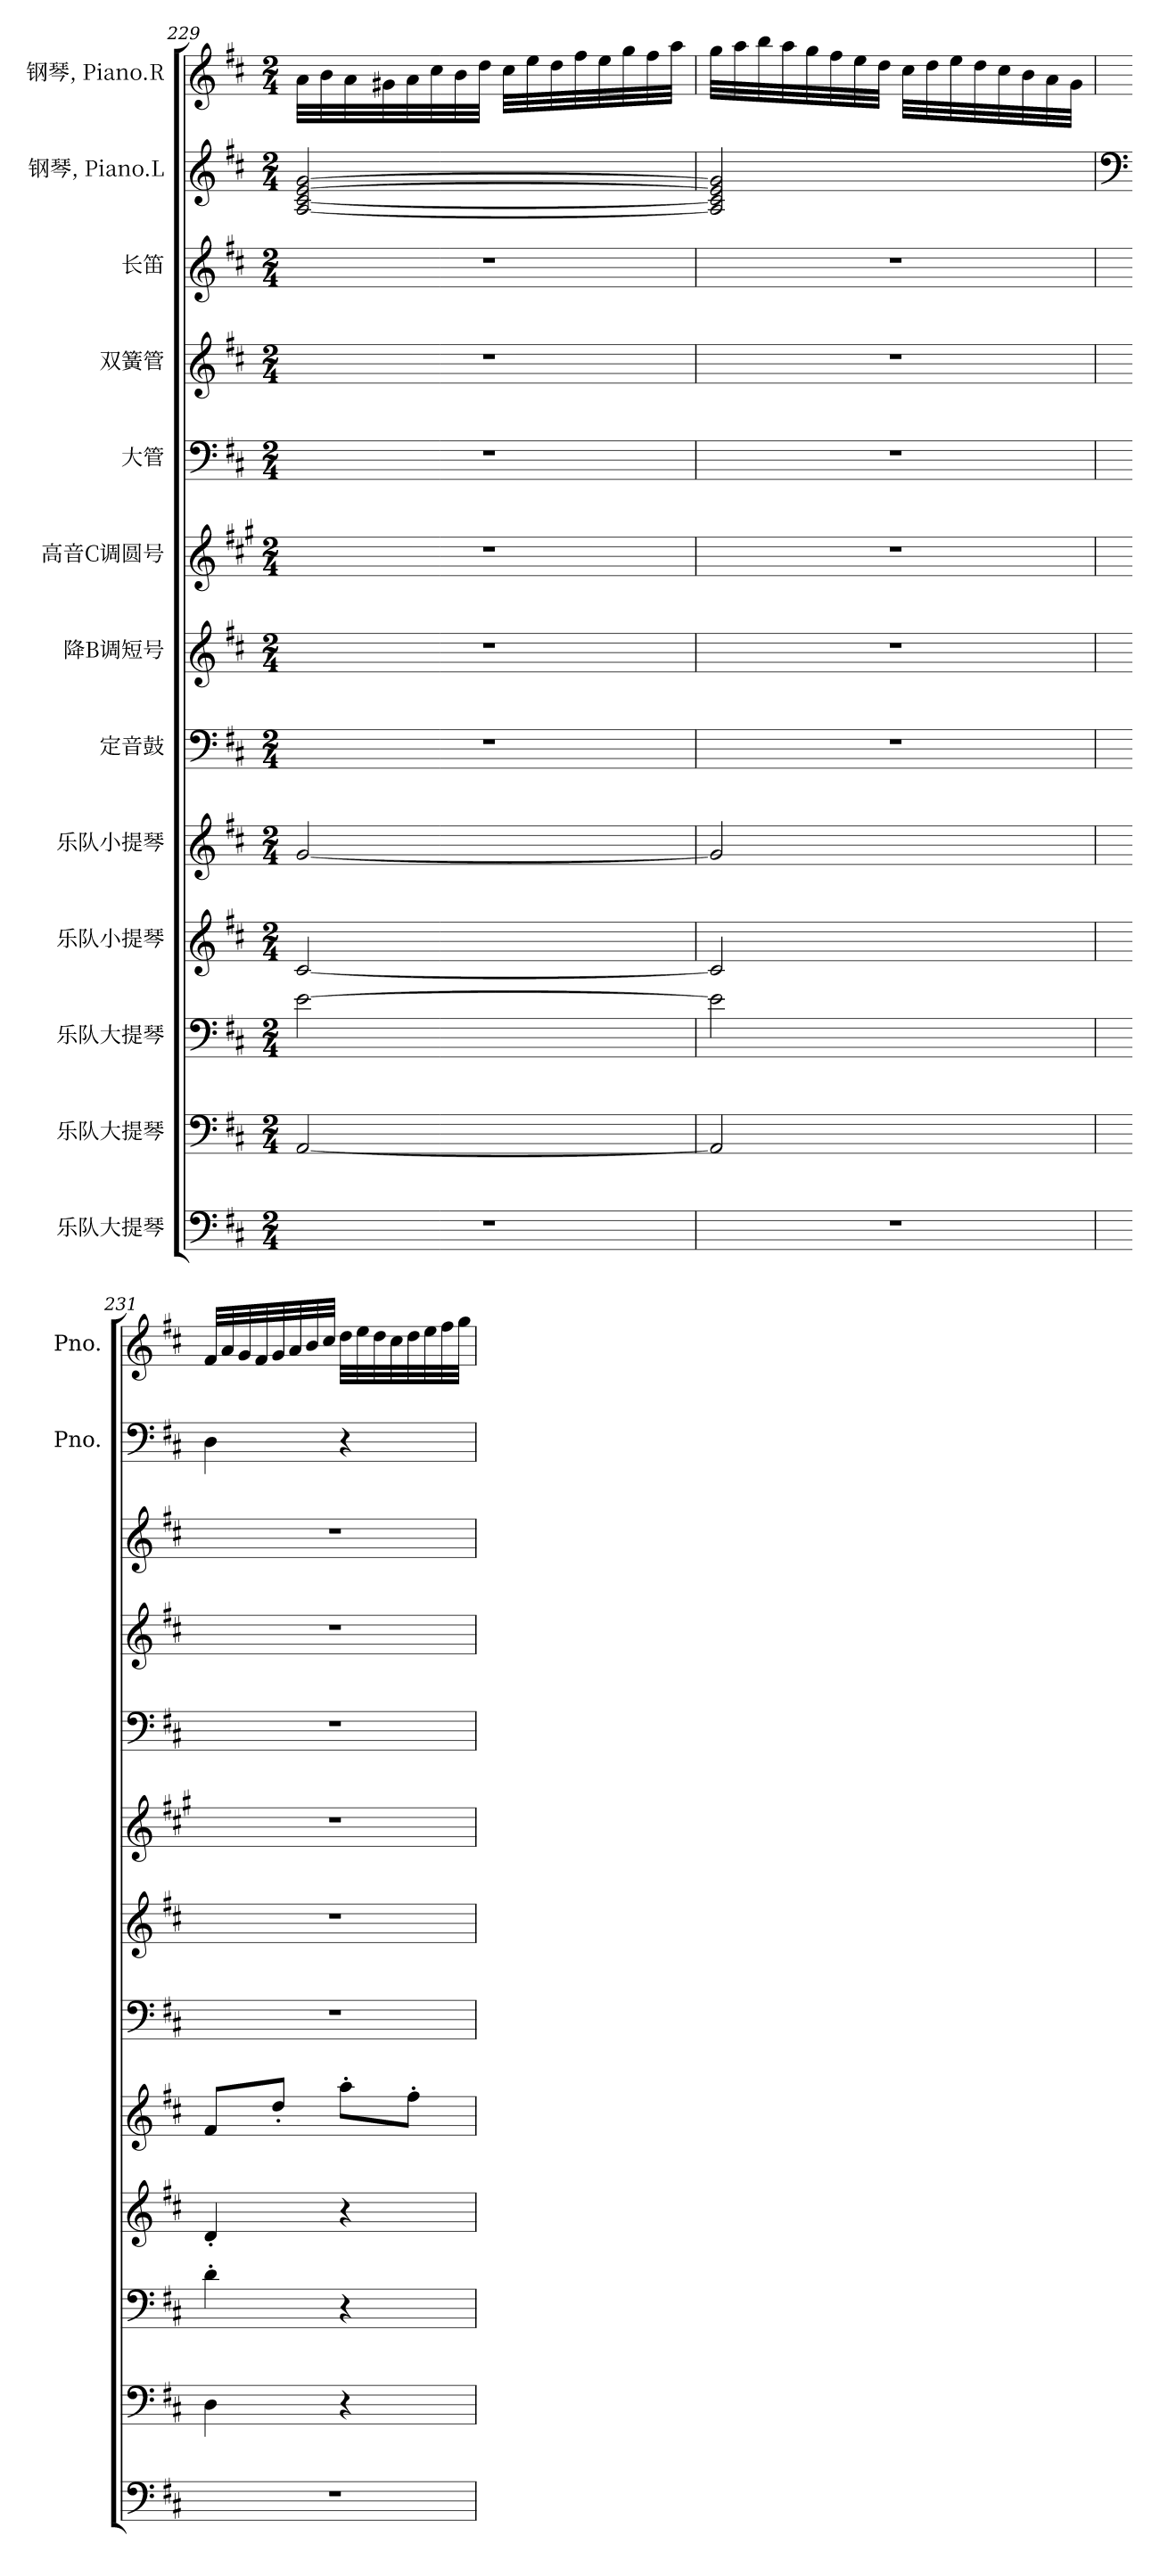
**kern	**kern	**kern	**kern	**kern	**kern	**kern	**kern	**kern	**kern	**kern	**kern	**kern
*part13	*part12	*part11	*part10	*part9	*part8	*part7	*part6	*part5	*part4	*part3	*part2	*part1
*staff13	*staff12	*staff11	*staff10	*staff9	*staff8	*staff7	*staff6	*staff5	*staff4	*staff3	*staff2	*staff1
*I"乐队大提琴	*I"乐队大提琴	*I"乐队大提琴	*I"乐队小提琴	*I"乐队小提琴	*I"定音鼓	*I"降B调短号	*I"高音C调圆号	*I"大管	*I"双簧管	*I"长笛	*I"钢琴, Piano.L	*I"钢琴, Piano.R
*	*	*	*	*	*	*	*	*	*	*	*I'Pno.	*I'Pno.
!!LO:PB:g=z
*clefF4	*clefF4	*clefF4	*clefG2	*clefG2	*clefF4	*clefG2	*clefG2	*clefF4	*clefG2	*clefG2	*clefG2	*clefG2
*	*	*	*	*	*	*ITrd1c2	*ITrd4c7	*	*	*	*	*
*k[f#c#]	*k[f#c#]	*k[f#c#]	*k[f#c#]	*k[f#c#]	*k[f#c#]	*k[]	*k[f#c#]	*k[f#c#]	*k[f#c#]	*k[f#c#]	*k[f#c#]	*k[f#c#]
*M2/4	*M2/4	*M2/4	*M2/4	*M2/4	*M2/4	*M2/4	*M2/4	*M2/4	*M2/4	*M2/4	*M2/4	*M2/4
=229	=229	=229	=229	=229	=229	=229	=229	=229	=229	=229	=229	=229
2r	[2AA/	[2e\	[2c#/	[2g/	2r	2r	2r	2r	2r	2r	[2A/ [2c#/ [2e/ [2g/	32a\LLL
.	.	.	.	.	.	.	.	.	.	.	.	32b\
.	.	.	.	.	.	.	.	.	.	.	.	32a\
.	.	.	.	.	.	.	.	.	.	.	.	32g#X\
.	.	.	.	.	.	.	.	.	.	.	.	32a\
.	.	.	.	.	.	.	.	.	.	.	.	32cc#\
.	.	.	.	.	.	.	.	.	.	.	.	32b\
.	.	.	.	.	.	.	.	.	.	.	.	32dd\JJJ
.	.	.	.	.	.	.	.	.	.	.	.	32cc#\LLL
.	.	.	.	.	.	.	.	.	.	.	.	32ee\
.	.	.	.	.	.	.	.	.	.	.	.	32dd\
.	.	.	.	.	.	.	.	.	.	.	.	32ff#\
.	.	.	.	.	.	.	.	.	.	.	.	32ee\
.	.	.	.	.	.	.	.	.	.	.	.	32gg\
.	.	.	.	.	.	.	.	.	.	.	.	32ff#\
.	.	.	.	.	.	.	.	.	.	.	.	32aa\JJJ
=230	=230	=230	=230	=230	=230	=230	=230	=230	=230	=230	=230	=230
2r	2AA/]	2e\]	2c#/]	2g/]	2r	2r	2r	2r	2r	2r	2A/] 2c#/] 2e/] 2g/]	32gg\LLL
.	.	.	.	.	.	.	.	.	.	.	.	32aa\
.	.	.	.	.	.	.	.	.	.	.	.	32bb\
.	.	.	.	.	.	.	.	.	.	.	.	32aa\
.	.	.	.	.	.	.	.	.	.	.	.	32gg\
.	.	.	.	.	.	.	.	.	.	.	.	32ff#\
.	.	.	.	.	.	.	.	.	.	.	.	32ee\
.	.	.	.	.	.	.	.	.	.	.	.	32dd\JJJ
.	.	.	.	.	.	.	.	.	.	.	.	32cc#\LLL
.	.	.	.	.	.	.	.	.	.	.	.	32dd\
.	.	.	.	.	.	.	.	.	.	.	.	32ee\
.	.	.	.	.	.	.	.	.	.	.	.	32dd\
.	.	.	.	.	.	.	.	.	.	.	.	32cc#\
.	.	.	.	.	.	.	.	.	.	.	.	32b\
.	.	.	.	.	.	.	.	.	.	.	.	32a\
.	.	.	.	.	.	.	.	.	.	.	.	32g\JJJ
!!LO:PB:g=z
=231	=231	=231	=231	=231	=231	=231	=231	=231	=231	=231	=231	=231
*	*	*	*	*	*	*	*	*	*	*	*clefF4	*
2r	4D\	4d'\	4d'/	8f#/L	2r	2r	2r	2r	2r	2r	4D\	32f#/LLL
.	.	.	.	.	.	.	.	.	.	.	.	32a/
.	.	.	.	.	.	.	.	.	.	.	.	32g/
.	.	.	.	.	.	.	.	.	.	.	.	32f#/
.	.	.	.	8dd'/J	.	.	.	.	.	.	.	32g/
.	.	.	.	.	.	.	.	.	.	.	.	32a/
.	.	.	.	.	.	.	.	.	.	.	.	32b/
.	.	.	.	.	.	.	.	.	.	.	.	32cc#/JJJ
.	4r	4r	4r	8aa'\L	.	.	.	.	.	.	4r	32dd\LLL
.	.	.	.	.	.	.	.	.	.	.	.	32ee\
.	.	.	.	.	.	.	.	.	.	.	.	32dd\
.	.	.	.	.	.	.	.	.	.	.	.	32cc#\
.	.	.	.	8ff#'\J	.	.	.	.	.	.	.	32dd\
.	.	.	.	.	.	.	.	.	.	.	.	32ee\
.	.	.	.	.	.	.	.	.	.	.	.	32ff#\
.	.	.	.	.	.	.	.	.	.	.	.	32gg\JJJ
=	=	=	=	=	=	=	=	=	=	=	=	=
*-	*-	*-	*-	*-	*-	*-	*-	*-	*-	*-	*-	*-
